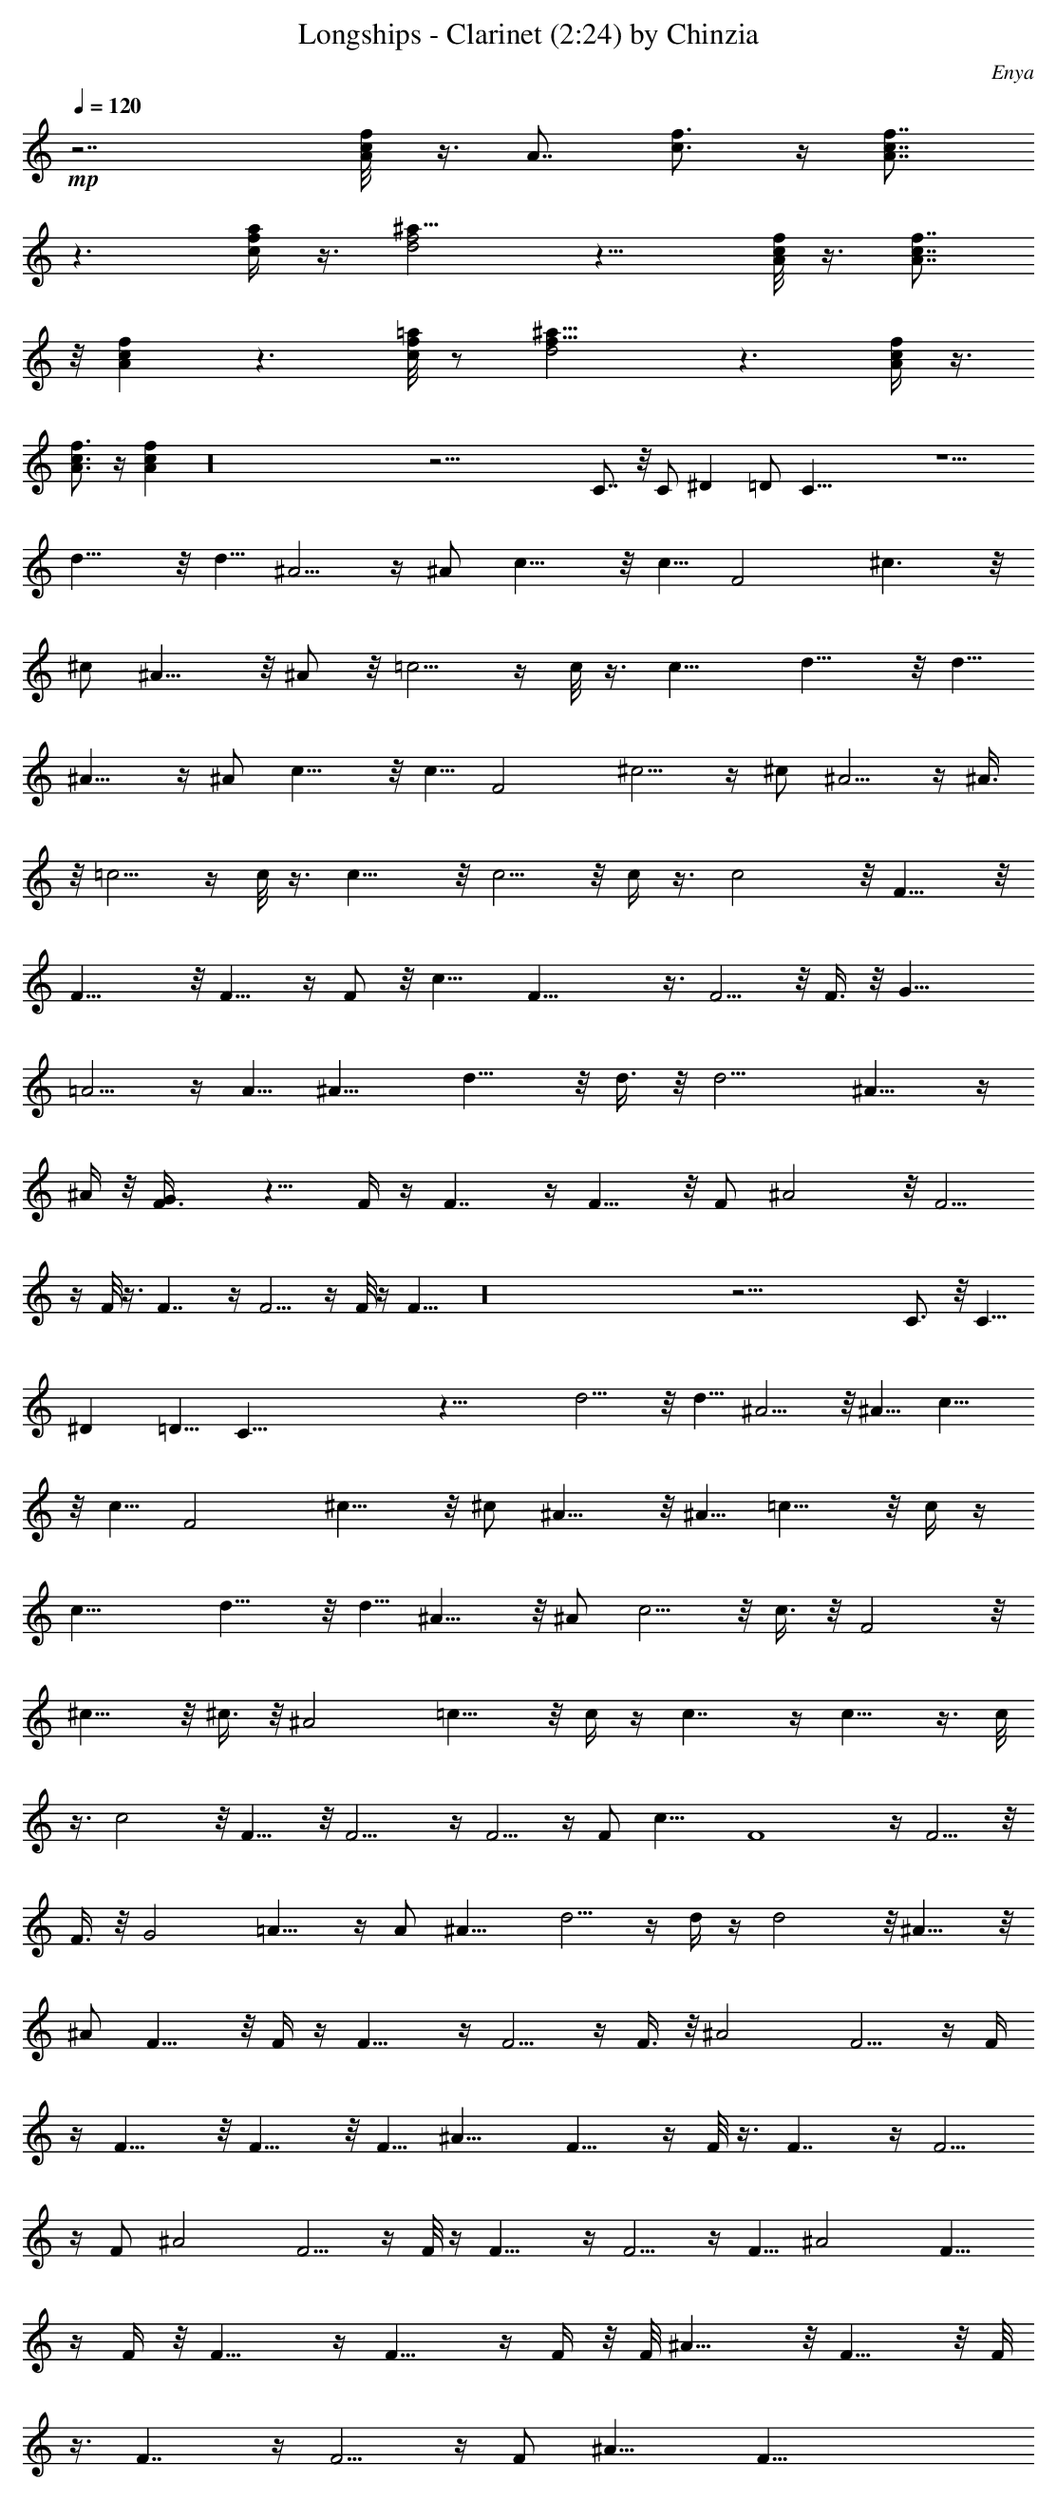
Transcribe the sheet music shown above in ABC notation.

X:1
T:Longships - Clarinet (2:24) by Chinzia
C:Enya
L:1/4
Q:120
K:C
+mp+
z7/2 [A/4f/4c/8] z3/8 [A7/8z/8] [c3/4f3/4] z/4 [A7/8c7/8f7/8]
z3/2[c/4f/4a/4] z3/8 [^a15/8d2f2] z13/8 [A/8c/8f/8] z3/8 [A7/8c7/8f7/8]
z/8 [Acf] z3/2 [c/8f/4=a/4] z/2 [d2f15/8^a15/8] z3/2 [A/4c/4f/4] z3/8
[A3/4c3/4f3/4] z/4 [Acf] z16 z41/4 C7/8 z/8 C/2 ^D =D/2 C45/8 z5/2
d11/8 z/8 [d5/8z/2] ^A5/4 z/4 ^A/2 c11/8 z/8 [c5/8z/2] F2 ^c3/2 z/8
^c/2 ^A11/8 z/8 ^A/2 z/8 =c5/4 z/4 c/8 z3/8 c15/8 d11/8 z/8 [d5/8z/2]
^A11/8 z/4 ^A/2 c11/8 z/8 [c5/8z/2] F2 ^c5/4 z/4 ^c/2 ^A5/4 z/4 ^A3/8
z/8 =c5/4 z/4 c/8 z3/8 c15/8 z/8 c5/4 z/8 c/4 z3/8 c2 z/8 F11/8 z/8
F19/8 z/8 F9/8 z/4 F/2 z/8 c15/8 F31/8 z3/8 F5/4 z/8 F3/8 z/8 G17/8
=A5/4 z/4 [A5/8z/2] ^A15/8 d11/8 z/8 d3/8 z/8 [d9/4z17/8] ^A11/8 z/4
^A/4 z/8 [F3/2G/4] z11/8 F/4 z/4 F7/4 z/4 F11/8 z/8 F/2 ^A2 z/8 F5/4
z/4 F/8 z3/8 F7/4 z/4 F5/4 z/4 F/8 z/4 F9/8 z16 z33/4 C3/4 z/8 C5/8
[^Dz7/8] [=D5/8z/2] C45/8 z21/8 d5/4 z/8 d5/8 ^A5/4 z/8 ^A5/8 c11/8
z/8 [c5/8z/2] F2 ^c11/8 z/8 ^c/2 ^A11/8 z/8 ^A5/8 =c11/8 z/8 c/4 z/4
[c17/8z2] d11/8 z/8 d5/8 ^A11/8 z/8 ^A/2 c5/4 z/8 c3/8 z/8 F2 z/8
^c11/8 z/8 ^c3/8 z/8 ^A2 =c11/8 z/8 c/4 z/4 c7/4 z/4 c9/8 z3/8 c/8
z3/8 c2 z/8 F11/8 z/8 F9/4 z/4 F5/4 z/4 F/2 c15/8 F4 z/4 F5/4 z/8
F3/8 z/8 G2 =A11/8 z/4 A/2 ^A15/8 d5/4 z/4 d/4 z/4 d2 z/8 ^A11/8 z/8
^A/2 F11/8 z/8 F/4 z/4 F15/8 z/4 F5/4 z/4 F3/8 z/8 ^A2 F5/4 z/4 F/4
z/4 F15/8 z/8 F11/8 z/8 F5/8 ^A15/8 F11/8 z/4 F/8 z3/8 F7/4 z/4 F5/4
z/4 F/2 ^A2 F5/4 z/4 F/8 z/4 F15/8 z/4 F5/4 z/4 F5/8 [^A2z15/8] F11/8
z/4 F/4 z/8 F15/8 z/4 F11/8 z/4 F/4 z/8 F/8 ^A15/8 z/8 F11/8 z/8 F/8
z3/8 F7/4 z/4 F5/4 z/4 F/2 ^A15/8 F37/8
